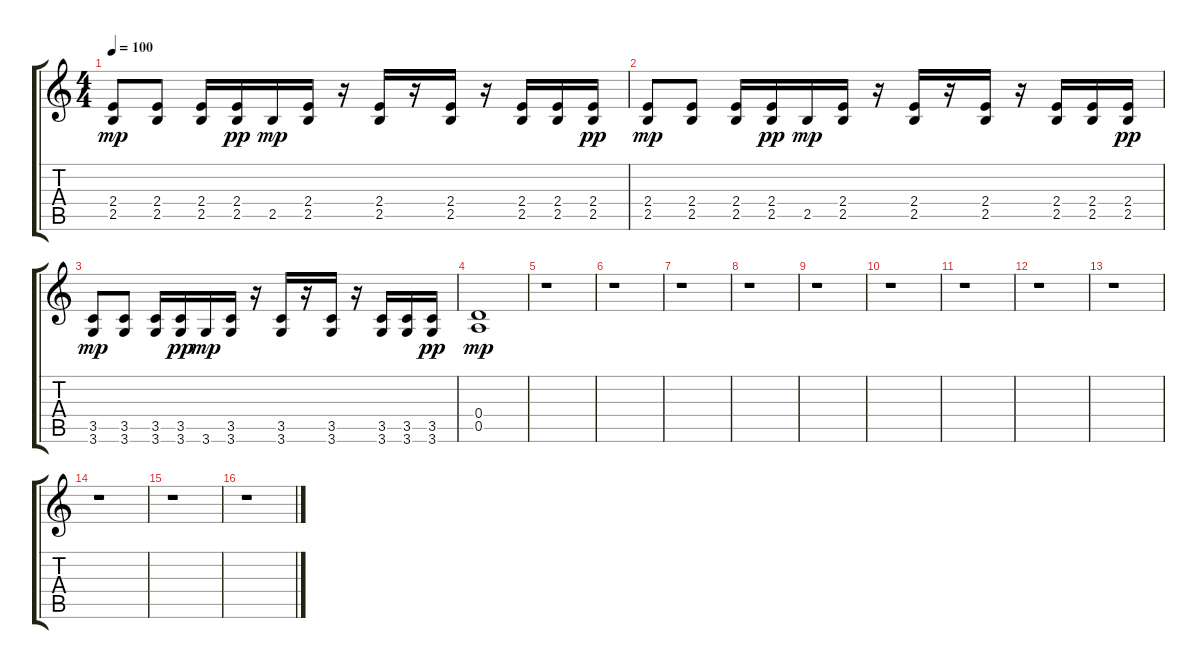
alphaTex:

\track "" {instrument electricguitarmuted}
\staff {score tabs}
\tuning (E4 B3 G3 D3 A2 E2) {hide}
\ts (4 4)
\tempo 100
\clef g2
\ks c
(2.4 2.5).8{dy mp} (2.4 2.5).8 (2.4 2.5).16 (2.4 2.5).16{dy pp} 2.5.16{dy mp} (2.4 2.5).16 r.16 (2.4 2.5).16 r.16 (2.4 2.5).16 r.16 (2.4 2.5).16 (2.4 2.5).16 (2.4 2.5).16{dy pp} |
(2.4 2.5).8{dy mp} (2.4 2.5).8 (2.4 2.5).16 (2.4 2.5).16{dy pp} 2.5.16{dy mp} (2.4 2.5).16 r.16 (2.4 2.5).16 r.16 (2.4 2.5).16 r.16 (2.4 2.5).16 (2.4 2.5).16 (2.4 2.5).16{dy pp} |
(3.5 3.6).8{dy mp} (3.5 3.6).8 (3.5 3.6).16 (3.5 3.6).16{dy pp} 3.6.16{dy mp} (3.5 3.6).16 r.16 (3.5 3.6).16 r.16 (3.5 3.6).16 r.16 (3.5 3.6).16 (3.5 3.6).16 (3.5 3.6).16{dy pp} |
(0.4 0.5).1{dy mp} |
r.1 |
r.1 |
r.1 |
r.1 |
r.1 |
r.1 |
r.1 |
r.1 |
r.1 |
r.1 |
r.1 |
r.1
